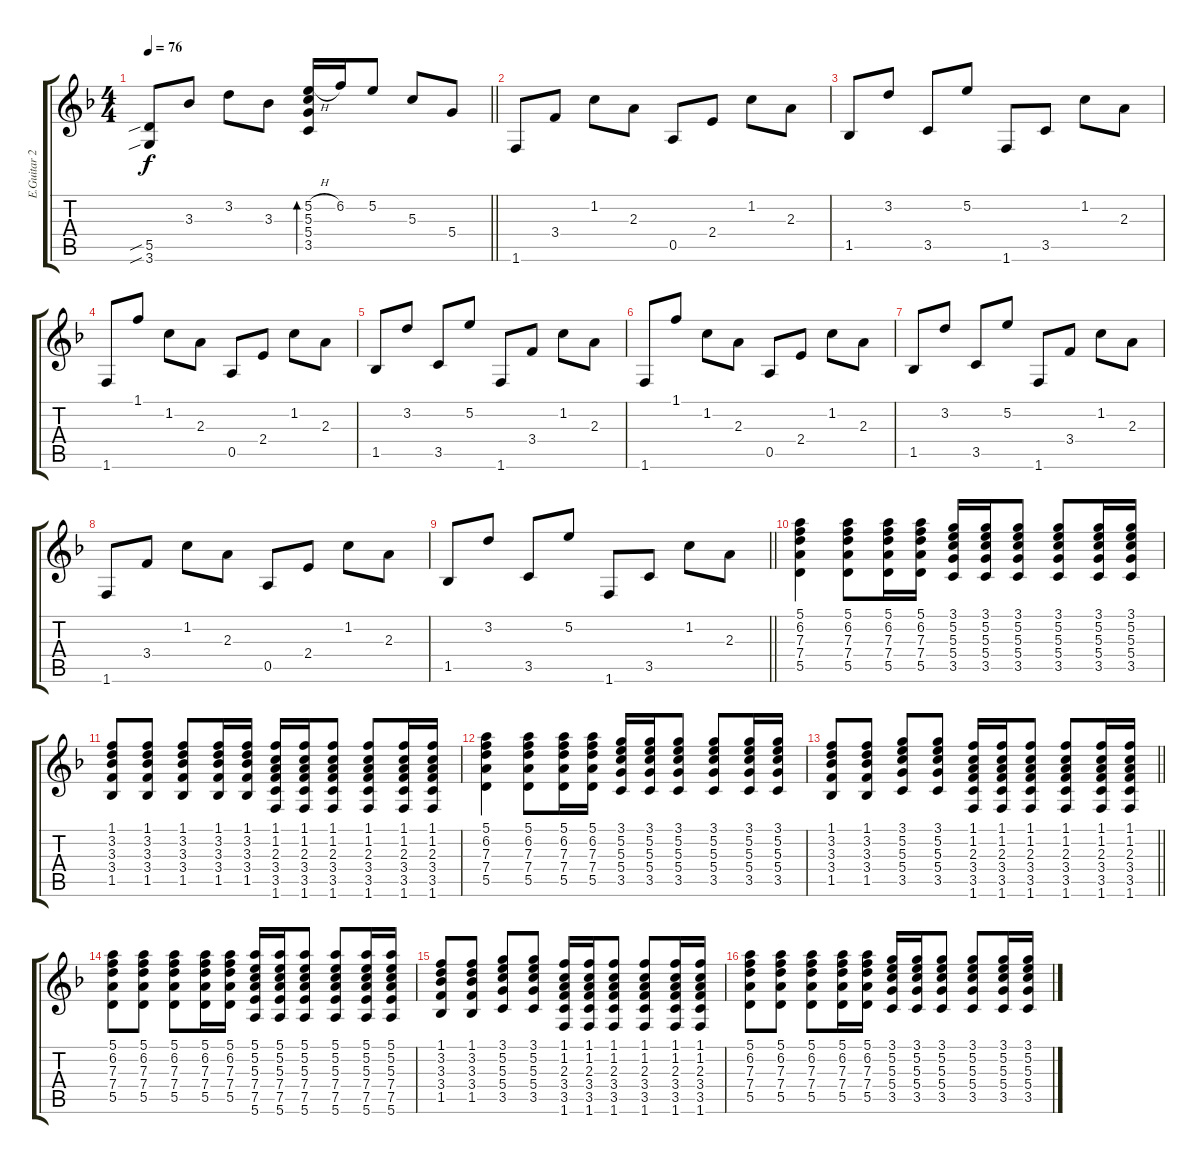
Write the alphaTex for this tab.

\track ("E.Guitar 2" "E.Guitar 2") {instrument electricguitarclean}
\staff {score tabs}
\tuning (E4 B3 G3 D3 A2 E2) {hide}
\ts (4 4)
\tempo 76
\clef g2
\barLineRight lightlight
\ks f
(5.5{sib} 3.6{sib}).8{dy f} 3.3.8 3.2.8 3.3.8 (5.2{h} 5.3 5.4 3.5).16{bd 60} 6.2.16 5.2.8 5.3.8 5.4.8 |
1.6.8 3.4.8 1.2.8 2.3.8 0.5.8 2.4.8 1.2.8 2.3.8 |
1.5.8 3.2.8 3.5.8 5.2.8 1.6.8 3.5.8 1.2.8 2.3.8 |
1.6.8 1.1.8 1.2.8 2.3.8 0.5.8 2.4.8 1.2.8 2.3.8 |
1.5.8 3.2.8 3.5.8 5.2.8 1.6.8 3.4.8 1.2.8 2.3.8 |
1.6.8 1.1.8 1.2.8 2.3.8 0.5.8 2.4.8 1.2.8 2.3.8 |
1.5.8 3.2.8 3.5.8 5.2.8 1.6.8 3.4.8 1.2.8 2.3.8 |
1.6.8 3.4.8 1.2.8 2.3.8 0.5.8 2.4.8 1.2.8 2.3.8 |
\barLineRight lightlight
1.5.8 3.2.8 3.5.8 5.2.8 1.6.8 3.5.8 1.2.8 2.3.8 |
(5.1 6.2 7.3 7.4 5.5).4 (5.1 6.2 7.3 7.4 5.5).8 (5.1 6.2 7.3 7.4 5.5).16 (5.1 6.2 7.3 7.4 5.5).16 (3.1 5.2 5.3 5.4 3.5).16 (3.1 5.2 5.3 5.4 3.5).16 (3.1 5.2 5.3 5.4 3.5).8 (3.1 5.2 5.3 5.4 3.5).8 (3.1 5.2 5.3 5.4 3.5).16 (3.1 5.2 5.3 5.4 3.5).16 |
(1.1 3.2 3.3 3.4 1.5).8 (1.1 3.2 3.3 3.4 1.5).8 (1.1 3.2 3.3 3.4 1.5).8 (1.1 3.2 3.3 3.4 1.5).16 (1.1 3.2 3.3 3.4 1.5).16 (1.1 1.2 2.3 3.4 3.5 1.6).16 (1.1 1.2 2.3 3.4 3.5 1.6).16 (1.1 1.2 2.3 3.4 3.5 1.6).8 (1.1 1.2 2.3 3.4 3.5 1.6).8 (1.1 1.2 2.3 3.4 3.5 1.6).16 (1.1 1.2 2.3 3.4 3.5 1.6).16 |
(5.1 6.2 7.3 7.4 5.5).4 (5.1 6.2 7.3 7.4 5.5).8 (5.1 6.2 7.3 7.4 5.5).16 (5.1 6.2 7.3 7.4 5.5).16 (3.1 5.2 5.3 5.4 3.5).16 (3.1 5.2 5.3 5.4 3.5).16 (3.1 5.2 5.3 5.4 3.5).8 (3.1 5.2 5.3 5.4 3.5).8 (3.1 5.2 5.3 5.4 3.5).16 (3.1 5.2 5.3 5.4 3.5).16 |
\barLineRight lightlight
(1.1 3.2 3.3 3.4 1.5).8 (1.1 3.2 3.3 3.4 1.5).8 (3.1 5.2 5.3 5.4 3.5).8 (3.1 5.2 5.3 5.4 3.5).8 (1.1 1.2 2.3 3.4 3.5 1.6).16 (1.1 1.2 2.3 3.4 3.5 1.6).16 (1.1 1.2 2.3 3.4 3.5 1.6).8 (1.1 1.2 2.3 3.4 3.5 1.6).8 (1.1 1.2 2.3 3.4 3.5 1.6).16 (1.1 1.2 2.3 3.4 3.5 1.6).16 |
(5.1 6.2 7.3 7.4 5.5).8 (5.1 6.2 7.3 7.4 5.5).8 (5.1 6.2 7.3 7.4 5.5).8 (5.1 6.2 7.3 7.4 5.5).16 (5.1 6.2 7.3 7.4 5.5).16 (5.1 5.2 5.3 7.4 7.5 5.6).16 (5.1 5.2 5.3 7.4 7.5 5.6).16 (5.1 5.2 5.3 7.4 7.5 5.6).8 (5.1 5.2 5.3 7.4 7.5 5.6).8 (5.1 5.2 5.3 7.4 7.5 5.6).16 (5.1 5.2 5.3 7.4 7.5 5.6).16 |
(1.1 3.2 3.3 3.4 1.5).8 (1.1 3.2 3.3 3.4 1.5).8 (3.1 5.2 5.3 5.4 3.5).8 (3.1 5.2 5.3 5.4 3.5).8 (1.1 1.2 2.3 3.4 3.5 1.6).16 (1.1 1.2 2.3 3.4 3.5 1.6).16 (1.1 1.2 2.3 3.4 3.5 1.6).8 (1.1 1.2 2.3 3.4 3.5 1.6).8 (1.1 1.2 2.3 3.4 3.5 1.6).16 (1.1 1.2 2.3 3.4 3.5 1.6).16 |
(5.1 6.2 7.3 7.4 5.5).8 (5.1 6.2 7.3 7.4 5.5).8 (5.1 6.2 7.3 7.4 5.5).8 (5.1 6.2 7.3 7.4 5.5).16 (5.1 6.2 7.3 7.4 5.5).16 (3.1 5.2 5.3 5.4 3.5).16 (3.1 5.2 5.3 5.4 3.5).16 (3.1 5.2 5.3 5.4 3.5).8 (3.1 5.2 5.3 5.4 3.5).8 (3.1 5.2 5.3 5.4 3.5).16 (3.1 5.2 5.3 5.4 3.5).16
